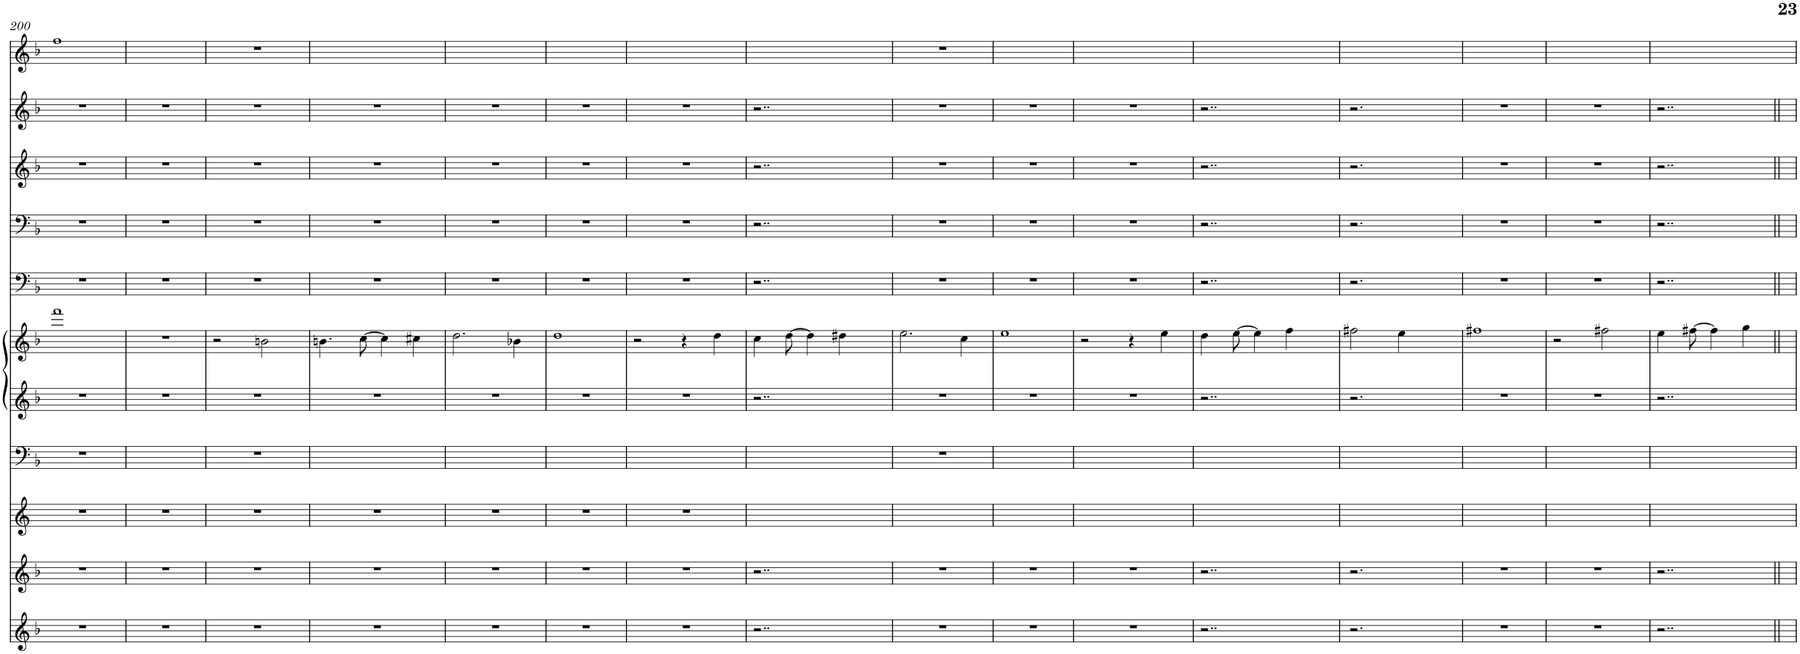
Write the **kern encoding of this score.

**kern	**kern	**kern	**kern	**kern	**kern	**kern	**kern	**kern	**kern	**kern
*part10	*part9	*part8	*part7	*part6	*part6	*part5	*part4	*part3	*part2	*part1
*staff11	*staff10	*staff9	*staff8	*staff7	*staff6	*staff5	*staff4	*staff3	*staff2	*staff1
*I"Voice	*I"Voice	*I"Voice	*I"Voice	*I"Piano	*	*I"Voice	*I"Voice	*I"Voice	*I"Voice	*I"Voice
*I'V	*I'V	*I'V	*I'V	*I'Pno	*	*I'V	*I'V	*I'V	*I'V	*I'V
!!LO:PB:g=z
*clefG2	*clefG2	*clefG2	*clefF4	*clefG2	*clefG2	*clefF4	*clefF4	*clefG2	*clefG2	*clefG2
*k[b-]	*k[b-]	*k[]	*k[b-]	*k[b-]	*k[b-]	*k[b-]	*k[b-]	*k[b-]	*k[b-]	*k[b-]
*M4/4	*M4/4	*M4/4	*M4/4	*M4/4	*M4/4	*M4/4	*M4/4	*M4/4	*M4/4	*M4/4
=200	=200	=200	=200	=200	=200	=200	=200	=200	=200	=200
1r	1r	1r	1r	1r	1fff	1r	1r	1r	1r	1ff
=201	=201	=201	=201	=201	=201	=201	=201	=201	=201	=201
1r	1r	1r	1ryy	1r	1r	1r	1r	1r	1r	1ryy
=202	=202	=202	=202	=202	=202	=202	=202	=202	=202	=202
1r	1r	1r	1r	1r	2r	1r	1r	1r	1r	1r
.	.	.	.	.	2bn\	.	.	.	.	.
=203	=203	=203	=203	=203	=203	=203	=203	=203	=203	=203
1r	1r	1r	1ryy	1r	4.bn\	1r	1r	1r	1r	1ryy
.	.	.	.	.	[>8cc\	.	.	.	.	.
.	.	.	.	.	4cc\]	.	.	.	.	.
.	.	.	.	.	4cc#X\	.	.	.	.	.
=204	=204	=204	=204	=204	=204	=204	=204	=204	=204	=204
1r	1r	1r	1ryy	1r	2.dd\	1r	1r	1r	1r	1ryy
.	.	.	.	.	4b-X\	.	.	.	.	.
=205	=205	=205	=205	=205	=205	=205	=205	=205	=205	=205
1r	1r	1r	1ryy	1r	1dd	1r	1r	1r	1r	1ryy
=206	=206	=206	=206	=206	=206	=206	=206	=206	=206	=206
1r	1r	1r	1ryy	1r	2r	1r	1r	1r	1r	1ryy
.	.	.	.	.	4r	.	.	.	.	.
.	.	.	.	.	4dd\	.	.	.	.	.
=207	=207	=207	=207	=207	=207	=207	=207	=207	=207	=207
2..r	2..r	1ryy	1ryy	2..r	4cc\	2..r	2..r	2..r	2..r	1ryy
.	.	.	.	.	[>8dd\	.	.	.	.	.
.	.	.	.	.	4dd\]	.	.	.	.	.
.	.	.	.	.	4dd#X\	.	.	.	.	.
8ryy	8ryy	.	.	8ryy	8ryy	8ryy	8ryy	8ryy	8ryy	.
=208	=208	=208	=208	=208	=208	=208	=208	=208	=208	=208
1r	1r	1ryy	1r	1r	2.ee\	1r	1r	1r	1r	1r
.	.	.	.	.	4cc\	.	.	.	.	.
=209	=209	=209	=209	=209	=209	=209	=209	=209	=209	=209
1r	1r	1ryy	1ryy	1r	1ee	1r	1r	1r	1r	1ryy
=210	=210	=210	=210	=210	=210	=210	=210	=210	=210	=210
1r	1r	1ryy	1ryy	1r	2r	1r	1r	1r	1r	1ryy
.	.	.	.	.	4r	.	.	.	.	.
.	.	.	.	.	4ee\	.	.	.	.	.
=211	=211	=211	=211	=211	=211	=211	=211	=211	=211	=211
2..r	2..r	1ryy	1ryy	2..r	4dd\	2..r	2..r	2..r	2..r	1ryy
.	.	.	.	.	[>8ee\	.	.	.	.	.
.	.	.	.	.	4ee\]	.	.	.	.	.
.	.	.	.	.	4ff\	.	.	.	.	.
8ryy	8ryy	.	.	8ryy	8ryy	8ryy	8ryy	8ryy	8ryy	.
=212	=212	=212	=212	=212	=212	=212	=212	=212	=212	=212
2.r	2.r	1ryy	1ryy	2.r	2ff#X\	2.r	2.r	2.r	2.r	1ryy
.	.	.	.	.	4ee\	.	.	.	.	.
4ryy	4ryy	.	.	4ryy	4ryy	4ryy	4ryy	4ryy	4ryy	.
=213	=213	=213	=213	=213	=213	=213	=213	=213	=213	=213
1r	1r	1ryy	1ryy	1r	1ff#X	1r	1r	1r	1r	1ryy
=214	=214	=214	=214	=214	=214	=214	=214	=214	=214	=214
1r	1r	1ryy	1ryy	1r	2r	1r	1r	1r	1r	1ryy
.	.	.	.	.	2ff#X\	.	.	.	.	.
=215	=215	=215	=215	=215||	=215||	=215	=215	=215	=215	=215
2..r	2..r	1ryy	1ryy	2..r	4ee\	2..r	2..r	2..r	2..r	1ryy
.	.	.	.	.	[>8ff#X\	.	.	.	.	.
.	.	.	.	.	4ff#\]	.	.	.	.	.
.	.	.	.	.	4gg\	.	.	.	.	.
8ryy	8ryy	.	.	8ryy	8ryy	8ryy	8ryy	8ryy	8ryy	.
=	=	=	=	=	=	=	=	=	=	=
*-	*-	*-	*-	*-	*-	*-	*-	*-	*-	*-
